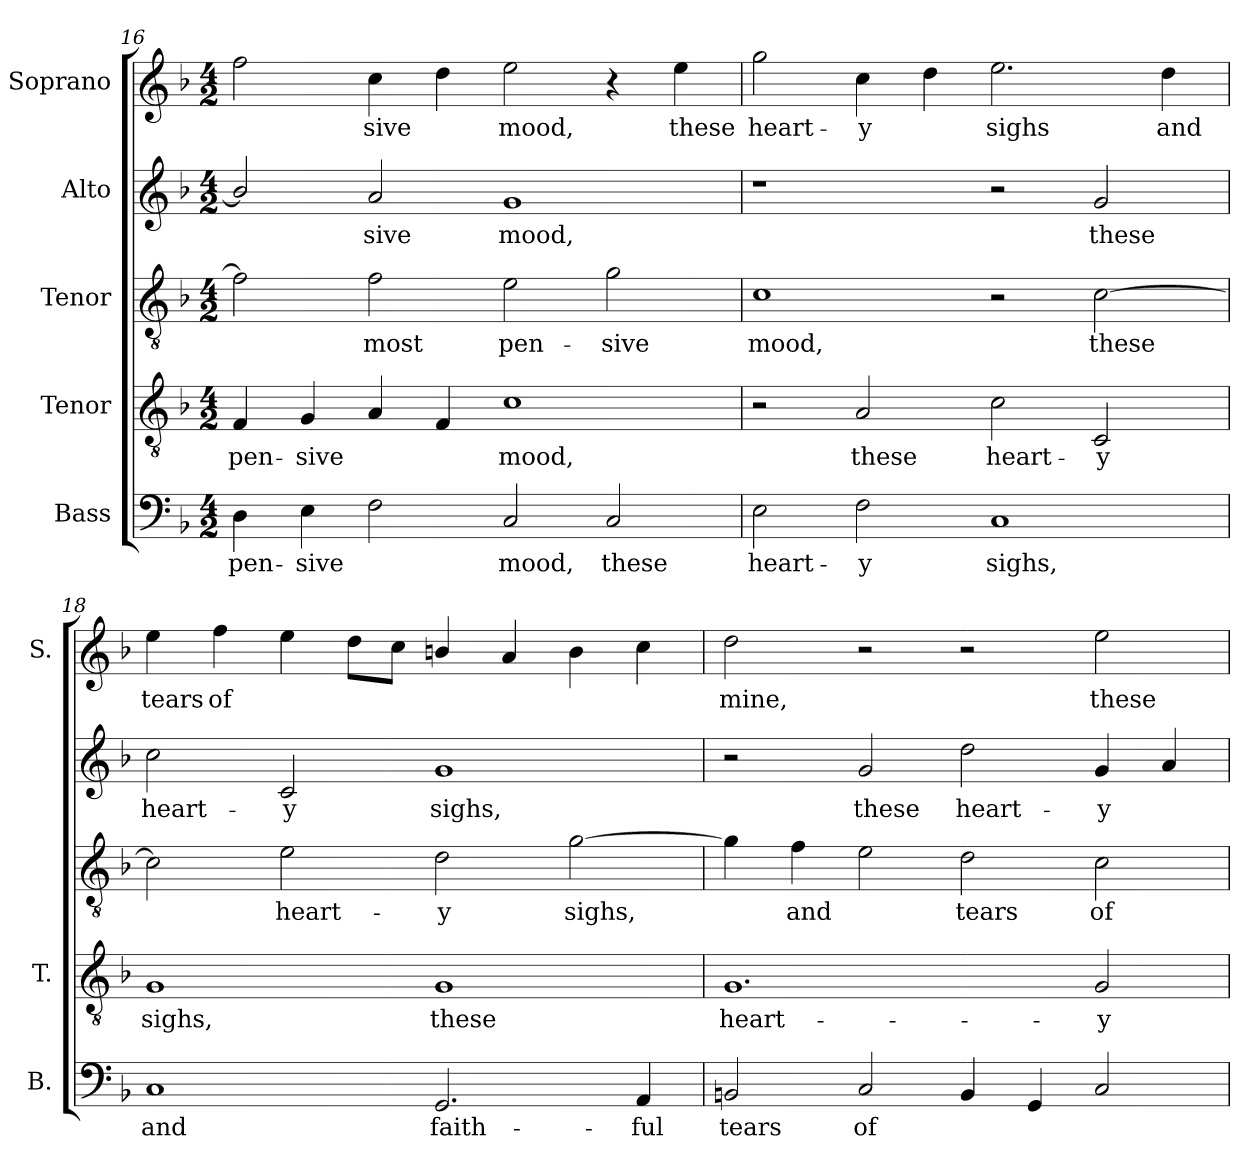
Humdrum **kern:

**kern	**text	**kern	**text	**kern	**text	**kern	**text	**kern	**text
*part5	*part5	*part4	*part4	*part3	*part3	*part2	*part2	*part1	*part1
*staff5	*staff5	*staff4	*staff4	*staff3	*staff3	*staff2	*staff2	*staff1	*staff1
*I"Bass	*	*I"Tenor	*	*I"Tenor	*	*I"Alto	*	*I"Soprano	*
*I'B.	*	*I'T.	*	*	*	*	*	*I'S.	*
*clefF4	*	*clefGv2	*	*clefGv2	*	*clefG2	*	*clefG2	*
*	*	*ITrd7c12	*	*ITrd7c12	*	*	*	*	*
*k[b-]	*	*k[b-]	*	*k[b-]	*	*k[b-]	*	*k[b-]	*
*F:	*	*F:	*	*F:	*	*F:	*	*F:	*
*M4/2	*	*M4/2	*	*M4/2	*	*M4/2	*	*M4/2	*
=16	=16	=16	=16	=16	=16	=16	=16	=16	=16
!	!LO:LY:b:color=#000000	!	!	!	!	!	!	!	!
!	!	!	!LO:LY:b:color=#000000	!	!	!	!	!	!
4Di\	pen-	4FFi/	pen-	2Fi\]	.	2b-i/]	.	2ffi\	.
!	!LO:LY:b:color=#000000	!	!	!	!	!	!	!	!
!	!	!	!LO:LY:b:color=#000000	!	!	!	!	!	!
4Ei\	-sive	4GGi/	-sive	.	.	.	.	.	.
!	!	!	!	!	!LO:LY:b:color=#000000	!	!	!	!
!	!	!	!	!	!	!	!LO:LY:b:color=#000000	!	!
!	!	!	!	!	!	!	!	!	!LO:LY:b:color=#000000
2Fi\	.	4AAi/	.	2Fi\	most	2ai/	-sive	4cci\	-sive
.	.	4FFi/	.	.	.	.	.	4ddi\	.
!	!LO:LY:b:color=#000000	!	!	!	!	!	!	!	!
!	!	!	!LO:LY:b:color=#000000	!	!	!	!	!	!
!	!	!	!	!	!LO:LY:b:color=#000000	!	!	!	!
!	!	!	!	!	!	!	!LO:LY:b:color=#000000	!	!
!	!	!	!	!	!	!	!	!	!LO:LY:b:color=#000000
2Ci/	mood,	1Ci	mood,	2Ei\	pen-	1gi	mood,	2eei\	mood,
!	!LO:LY:b:color=#000000	!	!	!	!	!	!	!	!
!	!	!	!	!	!LO:LY:b:color=#000000	!	!	!	!
2Ci/	these	.	.	2Gi\	-sive	.	.	4r	.
!	!	!	!	!	!	!	!	!	!LO:LY:b:color=#000000
.	.	.	.	.	.	.	.	4eei\	these
=17	=17	=17	=17	=17	=17	=17	=17	=17	=17
!	!LO:LY:b:color=#000000	!	!	!	!	!	!	!	!
!	!	!	!	!	!LO:LY:b:color=#000000	!	!	!	!
!	!	!	!	!	!	!	!	!	!LO:LY:b:color=#000000
2Ei\	heart-	2r	.	1Ci	mood,	1r	.	2ggi\	heart-
!	!LO:LY:b:color=#000000	!	!	!	!	!	!	!	!
!	!	!	!LO:LY:b:color=#000000	!	!	!	!	!	!
!	!	!	!	!	!	!	!	!	!LO:LY:b:color=#000000
2Fi\	-y	2AAi/	these	.	.	.	.	4cci\	-y
.	.	.	.	.	.	.	.	4ddi\	.
!	!LO:LY:b:color=#000000	!	!	!	!	!	!	!	!
!	!	!	!LO:LY:b:color=#000000	!	!	!	!	!	!
!	!	!	!	!	!	!	!	!	!LO:LY:b:color=#000000
1Ci	sighs,	2Ci\	heart-	2r	.	2r	.	2.eei\	sighs
!	!	!	!LO:LY:b:color=#000000	!	!	!	!	!	!
!	!	!	!	!	!LO:LY:b:color=#000000	!	!	!	!
!	!	!	!	!	!	!	!LO:LY:b:color=#000000	!	!
.	.	2CCi/	-y	[2Ci\	these	2gi/	these	.	.
!	!	!	!	!	!	!	!	!	!LO:LY:b:color=#000000
.	.	.	.	.	.	.	.	4ddi\	and
!!LO:LB:g=z
=18	=18	=18	=18	=18	=18	=18	=18	=18	=18
!	!LO:LY:b:color=#000000	!	!	!	!	!	!	!	!
!	!	!	!LO:LY:b:color=#000000	!	!	!	!	!	!
!	!	!	!	!	!	!	!LO:LY:b:color=#000000	!	!
!	!	!	!	!	!	!	!	!	!LO:LY:b:color=#000000
1Ci	and	1GGi	sighs,	2Ci\]	.	2cci\	heart-	4eei\	tears
!	!	!	!	!	!	!	!	!	!LO:LY:b:color=#000000
.	.	.	.	.	.	.	.	4ffi\	of
!	!	!	!	!	!LO:LY:b:color=#000000	!	!	!	!
!	!	!	!	!	!	!	!LO:LY:b:color=#000000	!	!
.	.	.	.	2Ei\	heart-	2ci/	-y	4eei\	.
.	.	.	.	.	.	.	.	8ddi\L	.
.	.	.	.	.	.	.	.	8cci\J	.
!	!LO:LY:b:color=#000000	!	!	!	!	!	!	!	!
!	!	!	!LO:LY:b:color=#000000	!	!	!	!	!	!
!	!	!	!	!	!LO:LY:b:color=#000000	!	!	!	!
!	!	!	!	!	!	!	!LO:LY:b:color=#000000	!	!
2.GGi/	faith-	1GGi	these	2Di\	-y	1gi	sighs,	4bni/	.
.	.	.	.	.	.	.	.	4ai/	.
!	!	!	!	!	!LO:LY:b:color=#000000	!	!	!	!
.	.	.	.	[2Gi\	sighs,	.	.	4bi\	.
!	!LO:LY:b:color=#000000	!	!	!	!	!	!	!	!
4AAi/	-ful	.	.	.	.	.	.	4cci\	.
=19	=19	=19	=19	=19	=19	=19	=19	=19	=19
!	!LO:LY:b:color=#000000	!	!	!	!	!	!	!	!
!	!	!	!LO:LY:b:color=#000000	!	!	!	!	!	!
!	!	!	!	!	!	!	!	!	!LO:LY:b:color=#000000
2BBni/	tears	1.GGi	heart-	4Gi\]	.	2r	.	2ddi\	mine,
!	!	!	!	!	!LO:LY:b:color=#000000	!	!	!	!
.	.	.	.	4Fi\	and	.	.	.	.
!	!LO:LY:b:color=#000000	!	!	!	!	!	!	!	!
!	!	!	!	!	!	!	!LO:LY:b:color=#000000	!	!
2Ci/	of	.	.	2Ei\	.	2gi/	these	2r	.
!	!	!	!	!	!LO:LY:b:color=#000000	!	!	!	!
!	!	!	!	!	!	!	!LO:LY:b:color=#000000	!	!
4BBi/	.	.	.	2Di\	tears	2ddi\	heart-	2r	.
4GGi/	.	.	.	.	.	.	.	.	.
!	!	!	!LO:LY:b:color=#000000	!	!	!	!	!	!
!	!	!	!	!	!LO:LY:b:color=#000000	!	!	!	!
!	!	!	!	!	!	!	!LO:LY:b:color=#000000	!	!
!	!	!	!	!	!	!	!	!	!LO:LY:b:color=#000000
2Ci/	.	2GGi/	-y	2Ci\	of	4gi/	-y	2eei\	these
.	.	.	.	.	.	4ai/	.	.	.
=	=	=	=	=	=	=	=	=	=
*-	*-	*-	*-	*-	*-	*-	*-	*-	*-
